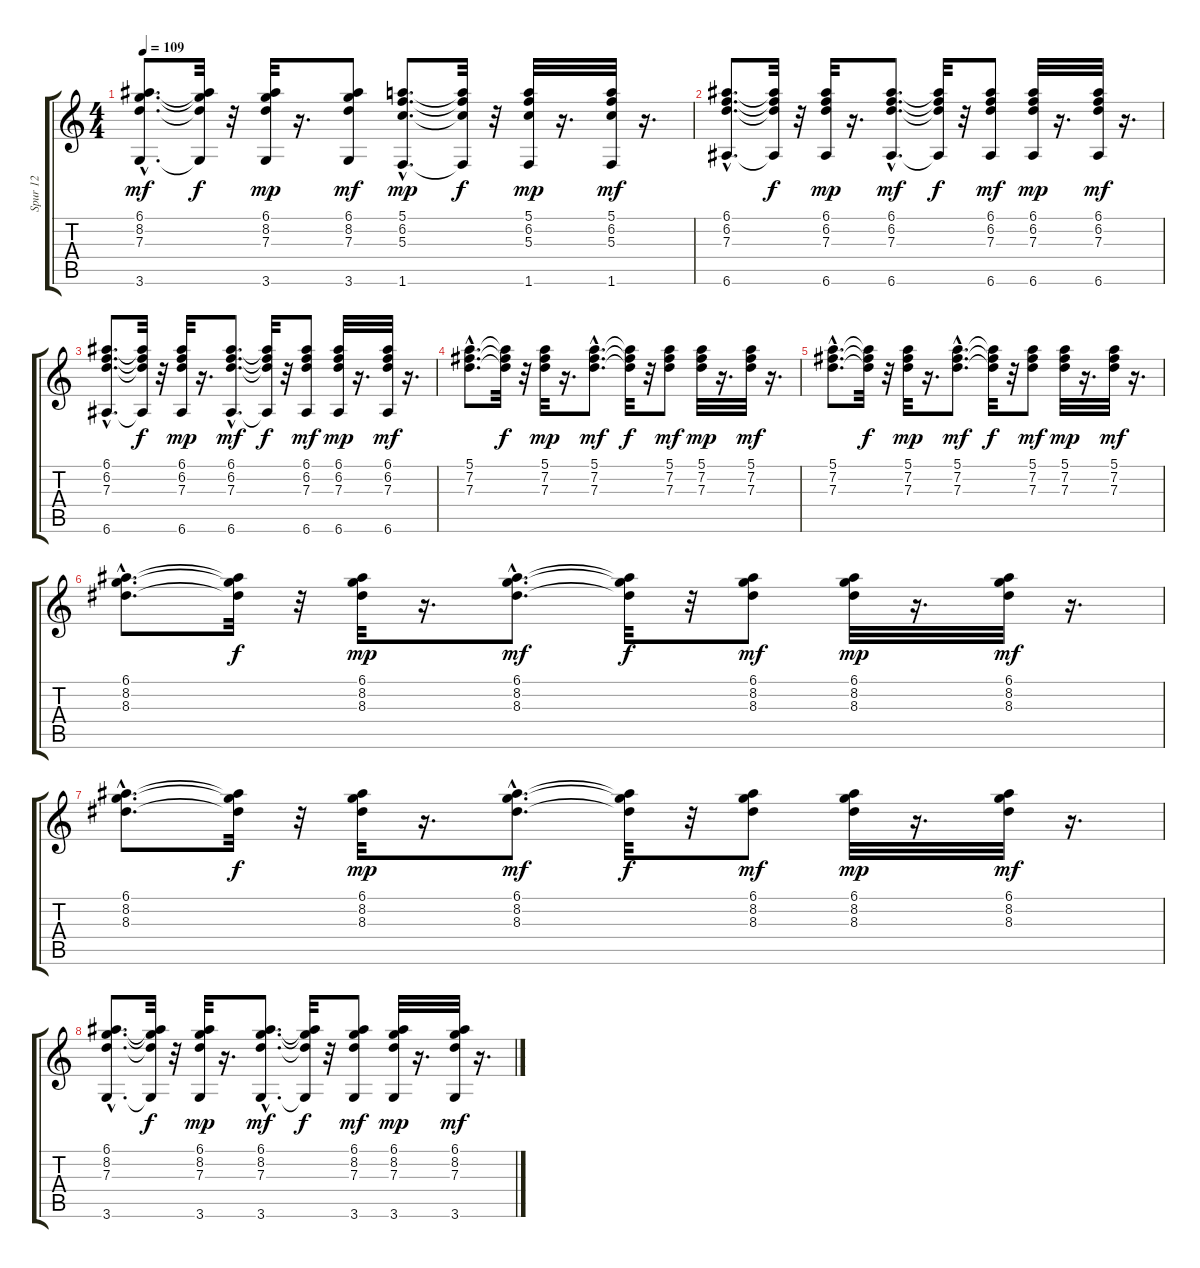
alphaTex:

\track ("Spur 12" "Spur 12") {instrument acousticguitarnylon}
\staff {score tabs}
\tuning (E4 B3 G3 D3 A2 E2) {hide}
\ts (4 4)
\tempo 109
\clef g2
\ks c
(6.1{hac} 8.2{hac} 7.3{hac} 3.6{hac}).8{d dy mf} (6.1{t} 8.2{t} 7.3{t} 3.6{t}).32{dy f} r.32 (6.1 8.2 7.3 3.6).32{dy mp} r.16{d} (6.1 8.2 7.3 3.6).8{dy mf} (5.1{hac} 6.2{hac} 5.3{hac} 1.6{hac}).8{d dy mp} (5.1{t} 6.2{t} 5.3{t} 1.6{t}).32{dy f} r.32 (5.1 6.2 5.3 1.6).32{dy mp} r.16{d} (5.1 6.2 5.3 1.6).32{dy mf} r.16{d} |
(6.1{hac} 6.2{hac} 7.3{hac} 6.6{hac}).8{d} (6.1{t} 6.2{t} 7.3{t} 6.6{t}).32{dy f} r.32 (6.1 6.2 7.3 6.6).32{dy mp} r.16{d} (6.1{hac} 6.2{hac} 7.3{hac} 6.6{hac}).8{d dy mf} (6.1{t} 6.2{t} 7.3{t} 6.6{t}).32{dy f} r.32 (6.1 6.2 7.3 6.6).8{dy mf} (6.1 6.2 7.3 6.6).32{dy mp} r.16{d} (6.1 6.2 7.3 6.6).32{dy mf} r.16{d} |
(6.1{hac} 6.2{hac} 7.3{hac} 6.6{hac}).8{d} (6.1{t} 6.2{t} 7.3{t} 6.6{t}).32{dy f} r.32 (6.1 6.2 7.3 6.6).32{dy mp} r.16{d} (6.1{hac} 6.2{hac} 7.3{hac} 6.6{hac}).8{d dy mf} (6.1{t} 6.2{t} 7.3{t} 6.6{t}).32{dy f} r.32 (6.1 6.2 7.3 6.6).8{dy mf} (6.1 6.2 7.3 6.6).32{dy mp} r.16{d} (6.1 6.2 7.3 6.6).32{dy mf} r.16{d} |
(5.1{hac} 7.2{hac} 7.3{hac}).8{d} (5.1{t} 7.2{t} 7.3{t}).32{dy f} r.32 (5.1 7.2 7.3).32{dy mp} r.16{d} (5.1{hac} 7.2{hac} 7.3{hac}).8{d dy mf} (5.1{t} 7.2{t} 7.3{t}).32{dy f} r.32 (5.1 7.2 7.3).8{dy mf} (5.1 7.2 7.3).32{dy mp} r.16{d} (5.1 7.2 7.3).32{dy mf} r.16{d} |
(5.1{hac} 7.2{hac} 7.3{hac}).8{d} (5.1{t} 7.2{t} 7.3{t}).32{dy f} r.32 (5.1 7.2 7.3).32{dy mp} r.16{d} (5.1{hac} 7.2{hac} 7.3{hac}).8{d dy mf} (5.1{t} 7.2{t} 7.3{t}).32{dy f} r.32 (5.1 7.2 7.3).8{dy mf} (5.1 7.2 7.3).32{dy mp} r.16{d} (5.1 7.2 7.3).32{dy mf} r.16{d} |
(6.1{hac} 8.2{hac} 8.3{hac}).8{d} (6.1{t} 8.2{t} 8.3{t}).32{dy f} r.32 (6.1 8.2 8.3).32{dy mp} r.16{d} (6.1{hac} 8.2{hac} 8.3{hac}).8{d dy mf} (6.1{t} 8.2{t} 8.3{t}).32{dy f} r.32 (6.1 8.2 8.3).8{dy mf} (6.1 8.2 8.3).32{dy mp} r.16{d} (6.1 8.2 8.3).32{dy mf} r.16{d} |
(6.1{hac} 8.2{hac} 8.3{hac}).8{d} (6.1{t} 8.2{t} 8.3{t}).32{dy f} r.32 (6.1 8.2 8.3).32{dy mp} r.16{d} (6.1{hac} 8.2{hac} 8.3{hac}).8{d dy mf} (6.1{t} 8.2{t} 8.3{t}).32{dy f} r.32 (6.1 8.2 8.3).8{dy mf} (6.1 8.2 8.3).32{dy mp} r.16{d} (6.1 8.2 8.3).32{dy mf} r.16{d} |
(6.1{hac} 8.2{hac} 7.3{hac} 3.6{hac}).8{d} (6.1{t} 8.2{t} 7.3{t} 3.6{t}).32{dy f} r.32 (6.1 8.2 7.3 3.6).32{dy mp} r.16{d} (6.1{hac} 8.2{hac} 7.3{hac} 3.6{hac}).8{d dy mf} (6.1{t} 8.2{t} 7.3{t} 3.6{t}).32{dy f} r.32 (6.1 8.2 7.3 3.6).8{dy mf} (6.1 8.2 7.3 3.6).32{dy mp} r.16{d} (6.1 8.2 7.3 3.6).32{dy mf} r.16{d}
